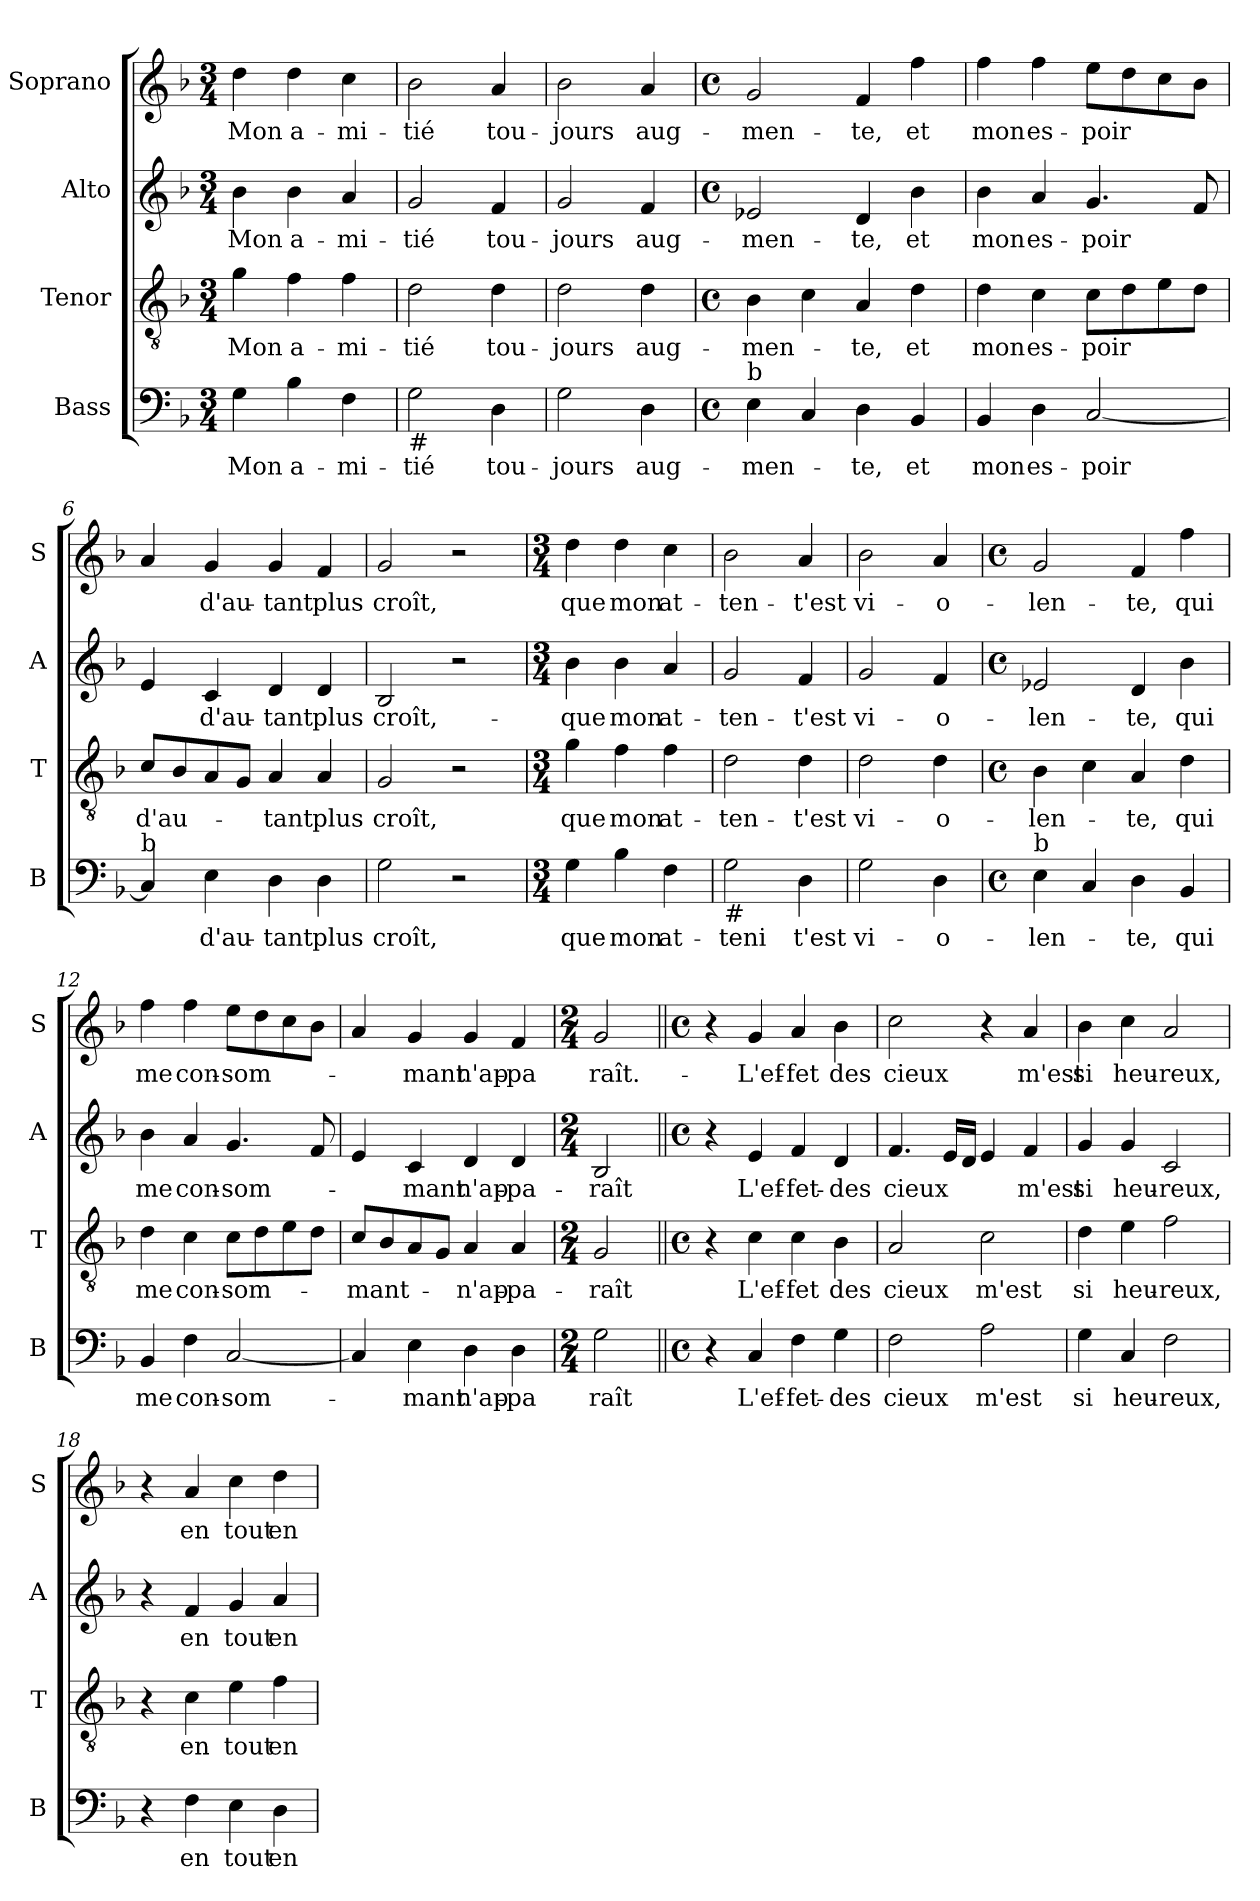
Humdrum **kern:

**kern	**text	**kern	**text	**kern	**text	**kern	**text
*part4	*part4	*part3	*part3	*part2	*part2	*part1	*part1
*staff4	*staff4	*staff3	*staff3	*staff2	*staff2	*staff1	*staff1
*I"Bass	*	*I"Tenor	*	*I"Alto	*	*I"Soprano	*
*I'B	*	*I'T	*	*I'A	*	*I'S	*
*clefF4	*	*clefGv2	*	*clefG2	*	*clefG2	*
*k[b-]	*	*k[b-]	*	*k[b-]	*	*k[b-]	*
*F:	*	*F:	*	*F:	*	*F:	*
*M3/4	*	*M3/4	*	*M3/4	*	*M3/4	*
=1	=1	=1	=1	=1	=1	=1	=1
!	!LO:LY:b	!	!LO:LY:b	!	!LO:LY:b	!	!LO:LY:b
4G\	Mon	4g\	Mon	4b-\	Mon	4dd\	Mon
!	!LO:LY:b	!	!LO:LY:b	!	!LO:LY:b	!	!LO:LY:b
4B-\	a-	4f\	a-	4b-\	a-	4dd\	a-
!	!LO:LY:b	!	!LO:LY:b	!	!LO:LY:b	!	!LO:LY:b
4F\	-mi-	4f\	-mi-	4a/	-mi-	4cc\	-mi-
=2	=2	=2	=2	=2	=2	=2	=2
!LO:TX:b:t=#	!	!	!	!	!	!	!
!	!LO:LY:b	!	!LO:LY:b	!	!LO:LY:b	!	!LO:LY:b
2G\	-tié	2d\	-tié	2g/	-tié	2b-\	-tié
!	!LO:LY:b	!	!LO:LY:b	!	!LO:LY:b	!	!LO:LY:b
4D\	tou-	4d\	tou-	4f/	tou-	4a/	tou-
=3	=3	=3	=3	=3	=3	=3	=3
!	!LO:LY:b	!	!LO:LY:b	!	!LO:LY:b	!	!LO:LY:b
2G\	-jours	2d\	-jours	2g/	-jours	2b-\	-jours
!	!LO:LY:b	!	!LO:LY:b	!	!LO:LY:b	!	!LO:LY:b
4D\	aug-	4d\	aug-	4f/	aug-	4a/	aug-
=4	=4	=4	=4	=4	=4	=4	=4
*M4/4	*	*M4/4	*	*M4/4	*	*M4/4	*
*met(c)	*	*met(c)	*	*met(c)	*	*met(c)	*
!LO:TX:a:t=b	!	!	!	!	!	!	!
!	!LO:LY:b	!	!LO:LY:b	!	!LO:LY:b	!	!LO:LY:b
4E\	-men-	4B-\	-men-	2e-X/	-men-	2g/	-men-
4C/	.	4c\	.	.	.	.	.
!	!LO:LY:b	!	!LO:LY:b	!	!LO:LY:b	!	!LO:LY:b
4D\	-te,	4A/	-te,	4d/	-te,	4f/	-te,
!	!LO:LY:b	!	!LO:LY:b	!	!LO:LY:b	!	!LO:LY:b
4BB-/	et	4d\	et	4b-\	et	4ff\	et
=5	=5	=5	=5	=5	=5	=5	=5
!	!LO:LY:b	!	!LO:LY:b	!	!LO:LY:b	!	!LO:LY:b
4BB-/	mon	4d\	mon	4b-\	mon	4ff\	mon
!	!LO:LY:b	!	!LO:LY:b	!	!LO:LY:b	!	!LO:LY:b
4D\	es-	4c\	es-	4a/	es-	4ff\	es-
!	!LO:LY:b	!	!LO:LY:b	!	!LO:LY:b	!	!LO:LY:b
[2C/	-poir	8c\L	-poir	4.g/	-poir	8ee\L	-poir
.	.	8d\	.	.	.	8dd\	.
.	.	8e\	.	.	.	8cc\	.
.	.	8d\J	.	8f/	.	8b-\J	.
!!LO:LB:g=z
=6	=6	=6	=6	=6	=6	=6	=6
!LO:TX:a:t=b	!	!	!	!	!	!	!
!	!	!	!LO:LY:b	!	!	!	!
4C/]	.	8c/L	d'au-	4e/	.	4a/	.
.	.	8B-/	.	.	.	.	.
!	!LO:LY:b	!	!	!	!LO:LY:b	!	!LO:LY:b
4E\	d'au-	8A/	.	4c/	d'au-	4g/	d'au-
.	.	8G/J	.	.	.	.	.
!	!LO:LY:b	!	!LO:LY:b	!	!LO:LY:b	!	!LO:LY:b
4D\	-tant	4A/	-tant	4d/	-tant	4g/	-tant
!	!LO:LY:b	!	!LO:LY:b	!	!LO:LY:b	!	!LO:LY:b
4D\	plus	4A/	plus	4d/	plus	4f/	plus
=7	=7	=7	=7	=7	=7	=7	=7
!	!LO:LY:b	!	!LO:LY:b	!	!LO:LY:b	!	!LO:LY:b
2G\	croît,	2G/	croît,	2B-/	croît,-	2g/	croît,
2r	.	2r	.	2r	.	2r	.
=8	=8	=8	=8	=8	=8	=8	=8
*M3/4	*	*M3/4	*	*M3/4	*	*M3/4	*
!	!LO:LY:b	!	!LO:LY:b	!	!LO:LY:b	!	!LO:LY:b
4G\	que	4g\	que	4b-\	-que	4dd\	que
!	!LO:LY:b	!	!LO:LY:b	!	!LO:LY:b	!	!LO:LY:b
4B-\	mon	4f\	mon	4b-\	mon	4dd\	mon
!	!LO:LY:b	!	!LO:LY:b	!	!LO:LY:b	!	!LO:LY:b
4F\	at-	4f\	at-	4a/	at-	4cc\	at-
=9	=9	=9	=9	=9	=9	=9	=9
!LO:TX:b:t=#	!	!	!	!	!	!	!
!	!LO:LY:b	!	!LO:LY:b	!	!LO:LY:b	!	!LO:LY:b
2G\	-teni	2d\	-ten-	2g/	-ten-	2b-\	-ten-
!	!LO:LY:b	!	!LO:LY:b	!	!LO:LY:b	!	!LO:LY:b
4D\	t'est	4d\	-t'est	4f/	-t'est	4a/	-t'est
=10	=10	=10	=10	=10	=10	=10	=10
!	!LO:LY:b	!	!LO:LY:b	!	!LO:LY:b	!	!LO:LY:b
2G\	vi-	2d\	vi-	2g/	vi-	2b-\	vi-
!	!LO:LY:b	!	!LO:LY:b	!	!LO:LY:b	!	!LO:LY:b
4D\	-o-	4d\	-o-	4f/	-o-	4a/	-o-
!!LO:LB:g=z
=11	=11	=11	=11	=11	=11	=11	=11
*M4/4	*	*M4/4	*	*M4/4	*	*M4/4	*
*met(c)	*	*met(c)	*	*met(c)	*	*met(c)	*
!LO:TX:a:t=b	!	!	!	!	!	!	!
!	!LO:LY:b	!	!LO:LY:b	!	!LO:LY:b	!	!LO:LY:b
4E\	-len-	4B-\	-len-	2e-X/	-len-	2g/	-len-
4C/	.	4c\	.	.	.	.	.
!	!LO:LY:b	!	!LO:LY:b	!	!LO:LY:b	!	!LO:LY:b
4D\	-te,	4A/	-te,	4d/	-te,	4f/	-te,
!	!LO:LY:b	!	!LO:LY:b	!	!LO:LY:b	!	!LO:LY:b
4BB-/	qui	4d\	qui	4b-\	qui	4ff\	qui
=12	=12	=12	=12	=12	=12	=12	=12
!	!LO:LY:b	!	!LO:LY:b	!	!LO:LY:b	!	!LO:LY:b
4BB-/	me	4d\	me	4b-\	me	4ff\	me
!	!LO:LY:b	!	!LO:LY:b	!	!LO:LY:b	!	!LO:LY:b
4F\	con-	4c\	con-	4a/	con-	4ff\	con-
!	!LO:LY:b	!	!LO:LY:b	!	!LO:LY:b	!	!LO:LY:b
[2C/	-som-	8c\L	-som-	4.g/	-som-	8ee\L	-som-
.	.	8d\	.	.	.	8dd\	.
.	.	8e\	.	.	.	8cc\	.
.	.	8d\J	.	8f/	.	8b-\J	.
=13	=13	=13	=13	=13	=13	=13	=13
!	!	!	!LO:LY:b	!	!	!	!
4C/]	.	8c/L	-mant-	4e/	.	4a/	.
.	.	8B-/	.	.	.	.	.
!	!LO:LY:b	!	!	!	!LO:LY:b	!	!LO:LY:b
4E\	-mant	8A/	.	4c/	-mant	4g/	-mant
.	.	8G/J	.	.	.	.	.
!	!LO:LY:b	!	!LO:LY:b	!	!LO:LY:b	!	!LO:LY:b
4D\	n'ap-	4A/	-n'ap-	4d/	n'ap-	4g/	n'ap-
!	!LO:LY:b	!	!LO:LY:b	!	!LO:LY:b	!	!LO:LY:b
4D\	-pa	4A/	-pa-	4d/	-pa-	4f/	-pa
=14	=14	=14	=14	=14	=14	=14	=14
*M2/4	*	*M2/4	*	*M2/4	*	*M2/4	*
!	!LO:LY:b	!	!LO:LY:b	!	!LO:LY:b	!	!LO:LY:b
2G\	raît	2G/	-raît	2B-/	-raît	2g/	raît.-
=15||	=15||	=15||	=15||	=15||	=15||	=15||	=15||
*M4/4	*	*M4/4	*	*M4/4	*	*M4/4	*
*met(c)	*	*met(c)	*	*met(c)	*	*met(c)	*
4r	.	4r	.	4r	.	4r	.
!	!LO:LY:b	!	!LO:LY:b	!	!LO:LY:b	!	!LO:LY:b
4C/	L'ef-	4c\	L'ef-	4e/	L'ef-	4g/	-L'ef-
!	!LO:LY:b	!	!LO:LY:b	!	!LO:LY:b	!	!LO:LY:b
4F\	-fet-	4c\	-fet	4f/	-fet-	4a/	-fet
!	!LO:LY:b	!	!LO:LY:b	!	!LO:LY:b	!	!LO:LY:b
4G\	-des	4B-\	des	4d/	-des	4b-\	des
!!LO:PB:g=z
=16	=16	=16	=16	=16	=16	=16	=16
!	!LO:LY:b	!	!LO:LY:b	!	!LO:LY:b	!	!LO:LY:b
2F\	cieux	2A/	cieux	4.f/	cieux	2cc\	cieux
.	.	.	.	16e/LL	.	.	.
.	.	.	.	16d/JJ	.	.	.
!	!LO:LY:b	!	!LO:LY:b	!	!	!	!
2A\	m'est	2c\	m'est	4e/	.	4r	.
!	!	!	!	!	!LO:LY:b	!	!LO:LY:b
.	.	.	.	4f/	m'est	4a/	m'est
=17	=17	=17	=17	=17	=17	=17	=17
!	!LO:LY:b	!	!LO:LY:b	!	!LO:LY:b	!	!LO:LY:b
4G\	si	4d\	si	4g/	si	4b-\	si
!	!LO:LY:b	!	!LO:LY:b	!	!LO:LY:b	!	!LO:LY:b
4C/	heu-	4e\	heu-	4g/	heu-	4cc\	heu-
!	!LO:LY:b	!	!LO:LY:b	!	!LO:LY:b	!	!LO:LY:b
2F\	-reux,	2f\	-reux,	2c/	-reux,	2a/	-reux,
=18	=18	=18	=18	=18	=18	=18	=18
4r	.	4r	.	4r	.	4r	.
!	!LO:LY:b	!	!LO:LY:b	!	!LO:LY:b	!	!LO:LY:b
4F\	en	4c\	en	4f/	en	4a/	en
!	!LO:LY:b	!	!LO:LY:b	!	!LO:LY:b	!	!LO:LY:b
4E\	tout	4e\	tout	4g/	tout	4cc\	tout
!	!LO:LY:b	!	!LO:LY:b	!	!LO:LY:b	!	!LO:LY:b
4D\	en	4f\	en-	4a/	en-	4dd\	en-
=	=	=	=	=	=	=	=
*-	*-	*-	*-	*-	*-	*-	*-
